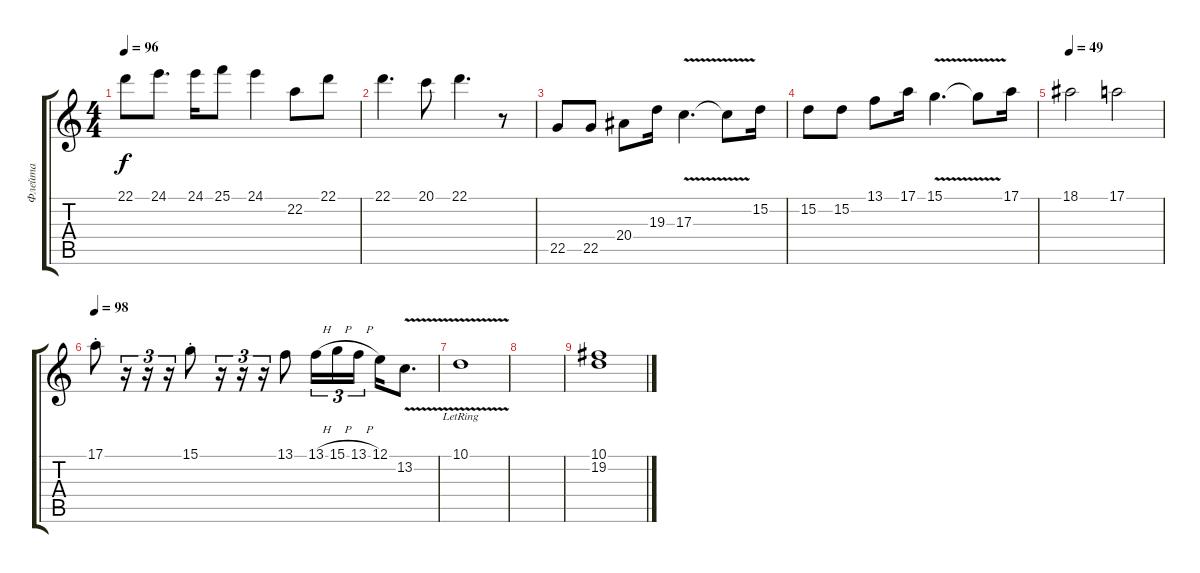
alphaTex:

\track ("Флейта" "Флейта") {instrument piccolo}
\staff {score tabs}
\tuning (E4 B3 G3 D3 A2 E2) {hide}
\ts (4 4)
\tempo 96
\clef g2
\ks c
22.1.8{dy f} 24.1.8{d} 24.1.16 25.1.8 24.1.4 22.2.8 22.1.8 |
22.1.4{d} 20.1.8 22.1.4{d} r.8 |
22.5.8 22.5.8 20.4.8 19.3.16 17.3{v}.4{d} 17.3{t}.8 15.2.16 |
15.2.8 15.2.8 13.1.8 17.1.16 15.1{v}.4{d} 15.1{t}.8 17.1.16 |
\tempo 49
18.1.2 17.1.2 |
\tempo 98
17.1{st}.8 r.16{tu (3 2)} r.16{tu (3 2)} r.16{tu (3 2)} 15.1{st}.8 r.16{tu (3 2)} r.16{tu (3 2)} r.16{tu (3 2)} 13.1.8 13.1{h}.16{tu (3 2)} 15.1{h}.16{tu (3 2)} 13.1{h}.16{tu (3 2)} 12.1.16 13.2{v}.8{d} |
10.1{v lr}.1 |
|
(10.1 19.2).1
